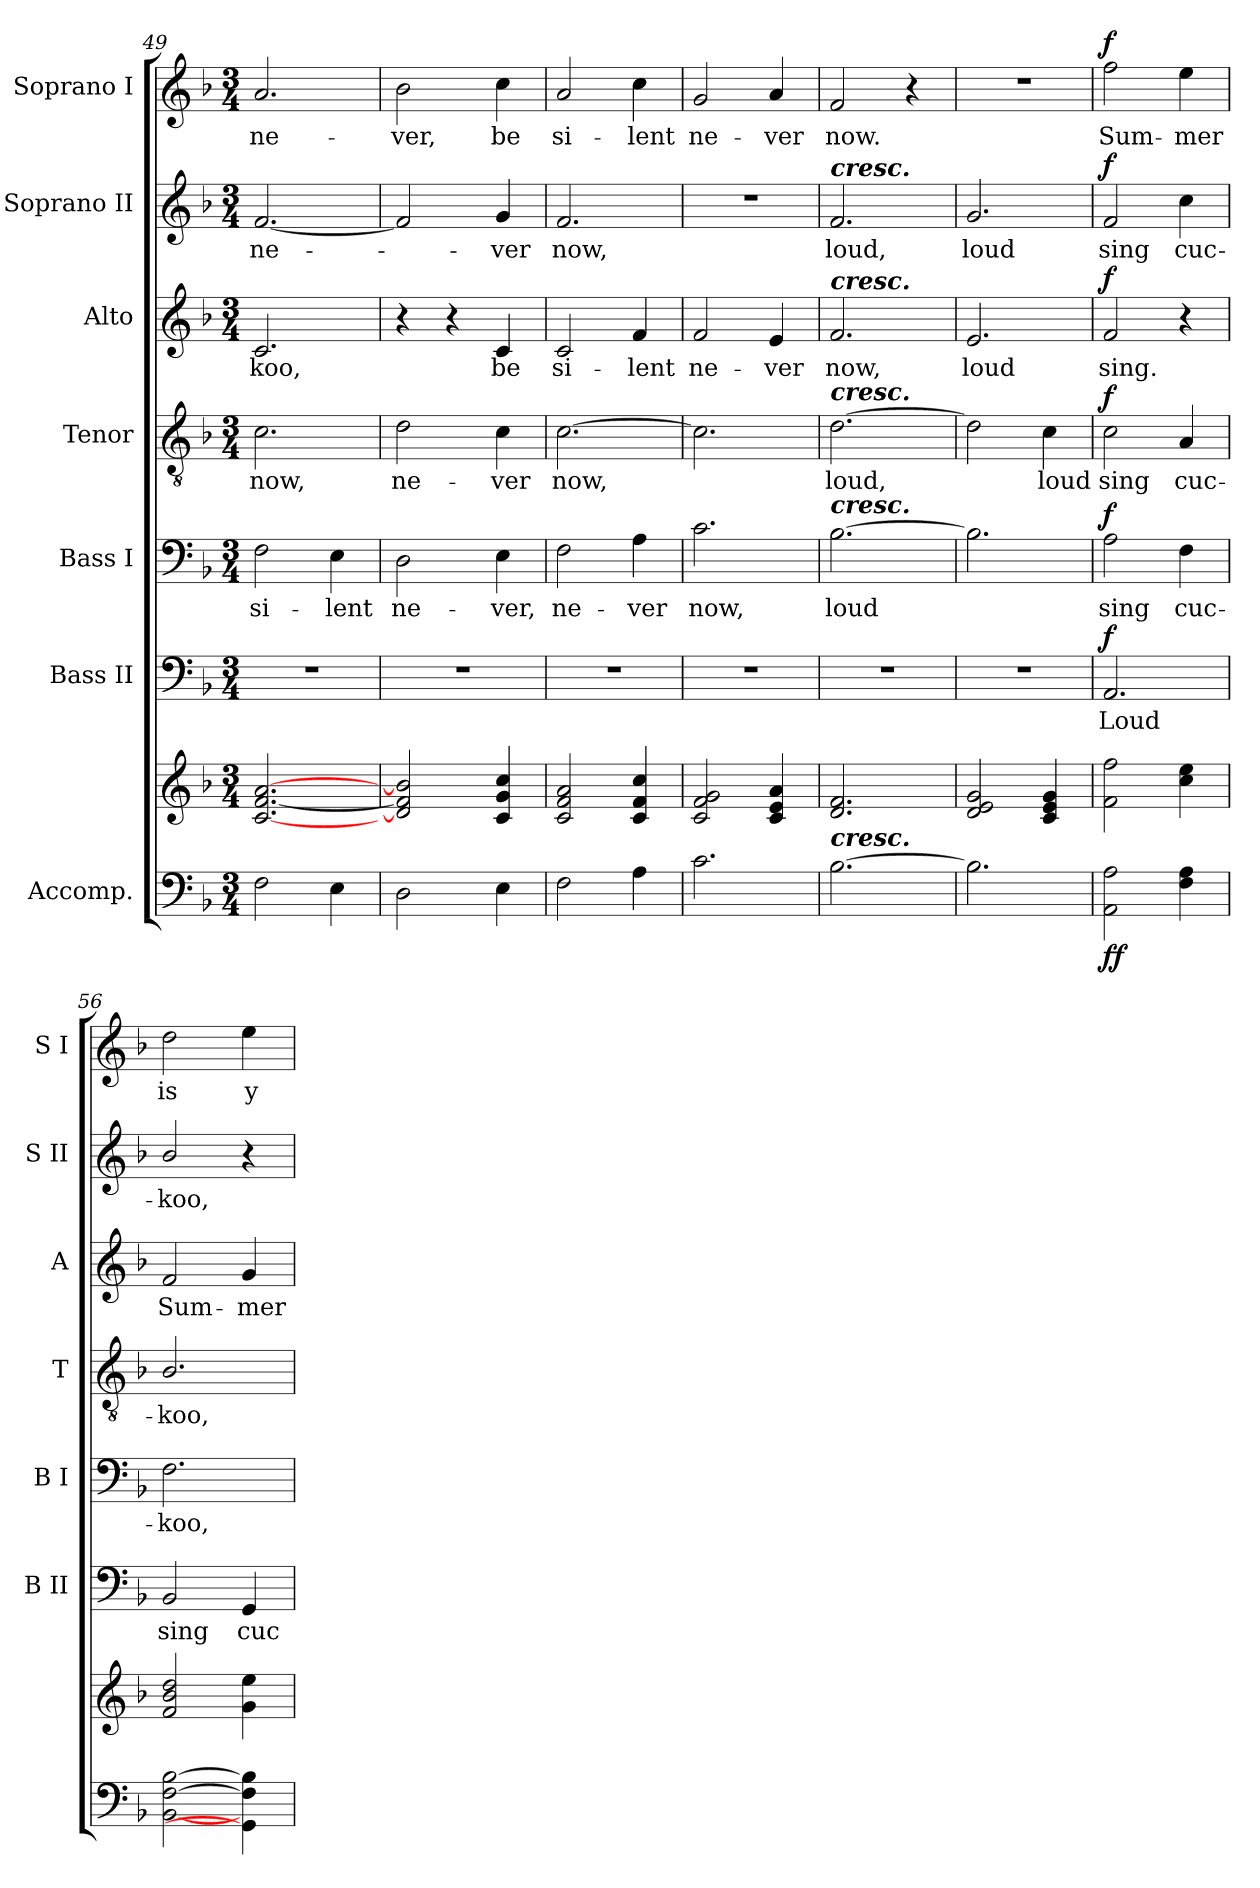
**kern	**kern	**dynam	**kern	**text	**dynam	**kern	**text	**dynam	**kern	**text	**dynam	**kern	**text	**dynam	**kern	**text	**dynam	**kern	**text	**dynam
*part7	*part7	*part7	*part6	*part6	*part6	*part5	*part5	*part5	*part4	*part4	*part4	*part3	*part3	*part3	*part2	*part2	*part2	*part1	*part1	*part1
*staff8	*staff7	*staff7/8	*staff6	*staff6	*staff6	*staff5	*staff5	*staff5	*staff4	*staff4	*staff4	*staff3	*staff3	*staff3	*staff2	*staff2	*staff2	*staff1	*staff1	*staff1
*I"Accomp.	*	*	*I"Bass II	*	*	*I"Bass I	*	*	*I"Tenor	*	*	*I"Alto	*	*	*I"Soprano II	*	*	*I"Soprano I	*	*
*	*	*	*I'B II	*	*	*I'B I	*	*	*I'T	*	*	*I'A	*	*	*I'S II	*	*	*I'S I	*	*
!!LO:LB:g=z
*clefF4	*clefG2	*	*clefF4	*	*	*clefF4	*	*	*clefGv2	*	*	*clefG2	*	*	*clefG2	*	*	*clefG2	*	*
*k[b-]	*k[b-]	*	*k[b-]	*	*	*k[b-]	*	*	*k[b-]	*	*	*k[b-]	*	*	*k[b-]	*	*	*k[b-]	*	*
*F:	*F:	*	*F:	*	*	*F:	*	*	*F:	*	*	*F:	*	*	*F:	*	*	*F:	*	*
*M3/4	*M3/4	*	*M3/4	*	*	*M3/4	*	*	*M3/4	*	*	*M3/4	*	*	*M3/4	*	*	*M3/4	*	*
=49	=49	=49	=49	=49	=49	=49	=49	=49	=49	=49	=49	=49	=49	=49	=49	=49	=49	=49	=49	=49
!	!	!	!LO:N:vis=1	!	!	!	!LO:LY:b	!	!	!LO:LY:b	!	!	!LO:LY:b	!	!	!LO:LY:b	!	!	!LO:LY:b	!
2F	[2.c [2.f [2.a	.	2.r	.	.	2F	si-	.	2.c	now,	.	2.c	-koo,	.	[2.f	ne-	.	2.a	ne-	.
!	!	!	!	!	!	!	!LO:LY:b	!	!	!	!	!	!	!	!	!	!	!	!	!
4E	.	.	.	.	.	4E	-lent	.	.	.	.	.	.	.	.	.	.	.	.	.
=50	=50	=50	=50	=50	=50	=50	=50	=50	=50	=50	=50	=50	=50	=50	=50	=50	=50	=50	=50	=50
!	!	!	!LO:N:vis=1	!	!	!	!LO:LY:b	!	!	!LO:LY:b	!	!	!	!	!	!	!	!	!LO:LY:b	!
2D	2d] 2f] 2b-]	.	2.r	.	.	2D	ne-	.	2d	ne-	.	4r	.	.	2f]	.	.	2b-	-ver,	.
.	.	.	.	.	.	.	.	.	.	.	.	4r	.	.	.	.	.	.	.	.
!	!	!	!	!	!	!	!LO:LY:b	!	!	!LO:LY:b	!	!	!LO:LY:b	!	!	!LO:LY:b	!	!	!LO:LY:b	!
4E	4c 4g 4cc	.	.	.	.	4E	-ver,	.	4c	-ver	.	4c	be	.	4g	ver	.	4cc	be	.
=51	=51	=51	=51	=51	=51	=51	=51	=51	=51	=51	=51	=51	=51	=51	=51	=51	=51	=51	=51	=51
!	!	!	!LO:N:vis=1	!	!	!	!LO:LY:b	!	!	!LO:LY:b	!	!	!LO:LY:b	!	!	!LO:LY:b	!	!	!LO:LY:b	!
2F	2c 2f 2a	.	2.r	.	.	2F	ne-	.	[2.c	now,	.	2c	si-	.	2.f	now,	.	2a	si-	.
!	!	!	!	!	!	!	!LO:LY:b	!	!	!	!	!	!LO:LY:b	!	!	!	!	!	!LO:LY:b	!
4A	4c 4f 4cc	.	.	.	.	4A	-ver	.	.	.	.	4f	-lent	.	.	.	.	4cc	-lent	.
=52	=52	=52	=52	=52	=52	=52	=52	=52	=52	=52	=52	=52	=52	=52	=52	=52	=52	=52	=52	=52
!	!	!	!LO:N:vis=1	!	!	!	!LO:LY:b	!	!	!	!	!	!LO:LY:b	!	!LO:N:vis=1	!	!	!	!LO:LY:b	!
2.c	2c 2f 2g	.	2.r	.	.	2.c	now,	.	2.c]	.	.	2f	ne-	.	2.r	.	.	2g	ne-	.
!	!	!	!	!	!	!	!	!	!	!	!	!	!LO:LY:b	!	!	!	!	!	!LO:LY:b	!
.	4c 4e 4a	.	.	.	.	.	.	.	.	.	.	4e	-ver	.	.	.	.	4a	-ver	.
=53	=53	=53	=53	=53	=53	=53	=53	=53	=53	=53	=53	=53	=53	=53	=53	=53	=53	=53	=53	=53
!	!	!	!	!	!	!	!	!	!	!	!	!	!	!	!LO:TX:a:Bi:t=cresc.	!	!	!	!	!
!	!	!	!	!	!	!	!	!	!	!	!	!LO:TX:a:Bi:t=cresc.	!	!	!	!	!	!	!	!
!	!	!	!	!	!	!	!	!	!LO:TX:a:Bi:t=cresc.	!	!	!	!	!	!	!	!	!	!	!
!	!	!	!	!	!	!LO:TX:a:Bi:t=cresc.	!	!	!	!	!	!	!	!	!	!	!	!	!	!
!LO:TX:a:Bi:t=cresc.	!	!	!	!	!	!	!	!	!	!	!	!	!	!	!	!	!	!	!	!
!	!	!	!LO:N:vis=1	!	!	!	!LO:LY:b	!	!	!LO:LY:b	!	!	!LO:LY:b	!	!	!LO:LY:b	!	!	!LO:LY:b	!
[2.B-	2.d 2.f	.	2.r	.	.	[2.B-	loud	.	[2.d	loud,	.	2.f	now,	.	2.f	loud,	.	2f	now.	.
.	.	.	.	.	.	.	.	.	.	.	.	.	.	.	.	.	.	4r	.	.
=54	=54	=54	=54	=54	=54	=54	=54	=54	=54	=54	=54	=54	=54	=54	=54	=54	=54	=54	=54	=54
!	!	!	!LO:N:vis=1	!	!	!	!	!	!	!	!	!	!LO:LY:b	!	!	!LO:LY:b	!	!LO:N:vis=1	!	!
2.B-]	2d 2e 2g	.	2.r	.	.	2.B-]	.	.	2d]	.	.	2.e	loud	.	2.g	loud	.	2.r	.	.
!	!	!	!	!	!	!	!	!	!	!LO:LY:b	!	!	!	!	!	!	!	!	!	!
.	4c 4e 4g	.	.	.	.	.	.	.	4c	loud	.	.	.	.	.	.	.	.	.	.
=55	=55	=55	=55	=55	=55	=55	=55	=55	=55	=55	=55	=55	=55	=55	=55	=55	=55	=55	=55	=55
!	!	!LO:DY:b=2	!	!LO:LY:b	!	!	!LO:LY:b	!	!	!LO:LY:b	!	!	!LO:LY:b	!	!	!LO:LY:b	!	!	!LO:LY:b	!
!	!	!LO:DY:n=1:b	!	!	!LO:DY:b	!	!	!LO:DY:b	!	!	!LO:DY:b	!	!	!LO:DY:b	!	!	!LO:DY:b	!	!	!LO:DY:b
2AA 2A	2f 2ff	f f	2.AA	Loud	f	2A	sing	f	2c	sing	f	2f	sing.	f	2f	sing	f	2ff	Sum-	f
!	!	!	!	!	!	!	!LO:LY:b	!	!	!LO:LY:b	!	!	!	!	!	!LO:LY:b	!	!	!LO:LY:b	!
4F 4A	4cc 4ee	.	.	.	.	4F	cuc-	.	4A	cuc-	.	4r	.	.	4cc	cuc-	.	4ee	-mer	.
=56	=56	=56	=56	=56	=56	=56	=56	=56	=56	=56	=56	=56	=56	=56	=56	=56	=56	=56	=56	=56
!	!	!	!	!LO:LY:b	!	!	!LO:LY:b	!	!	!LO:LY:b	!	!	!LO:LY:b	!	!	!LO:LY:b	!	!	!LO:LY:b	!
[2BB- [2F [2B-	2f 2b- 2dd	.	2BB-	sing	.	2.F	-koo,	.	2.B-/	-koo,	.	2f	Sum-	.	2b-/	-koo,	.	2dd	is	.
!	!	!	!	!LO:LY:b	!	!	!	!	!	!	!	!	!LO:LY:b	!	!	!	!	!	!LO:LY:b	!
4GG] 4F] 4B-]	4g 4ee	.	4GG	cuc-	.	.	.	.	.	.	.	4g	-mer	.	4r	.	.	4ee	y-	.
=	=	=	=	=	=	=	=	=	=	=	=	=	=	=	=	=	=	=	=	=
*-	*-	*-	*-	*-	*-	*-	*-	*-	*-	*-	*-	*-	*-	*-	*-	*-	*-	*-	*-	*-
